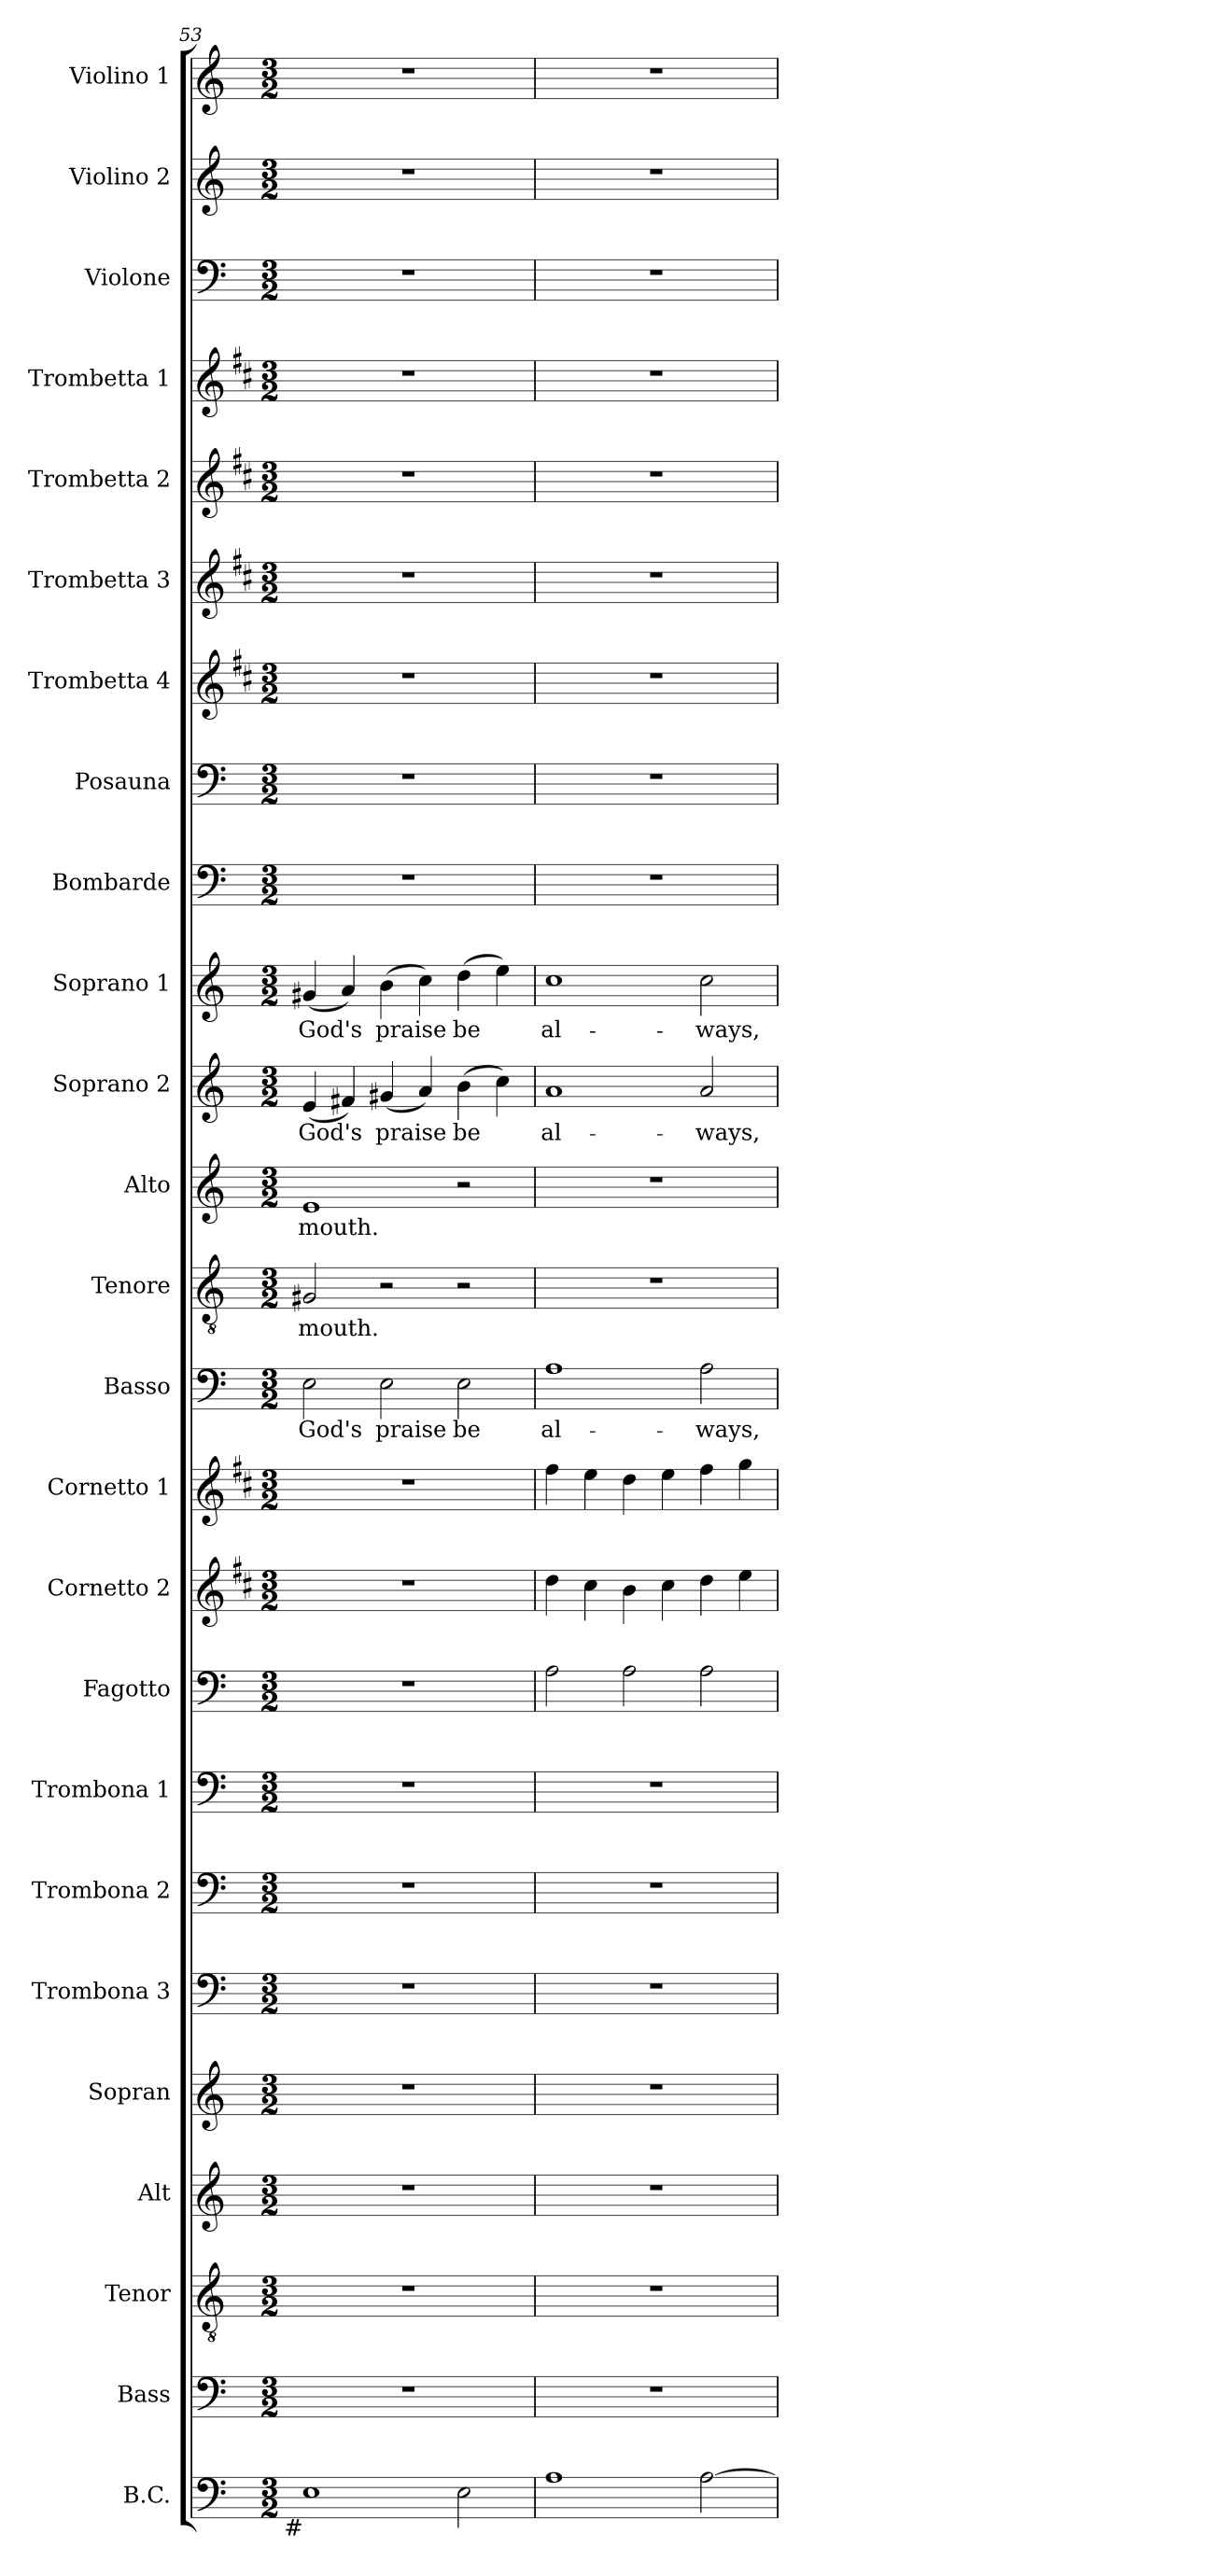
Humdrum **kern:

**kern	**kern	**kern	**kern	**kern	**kern	**kern	**kern	**kern	**kern	**kern	**kern	**text	**kern	**text	**kern	**text	**kern	**text	**kern	**text	**kern	**kern	**kern	**kern	**kern	**kern	**kern	**kern	**kern
*part25	*part24	*part23	*part22	*part21	*part20	*part19	*part18	*part17	*part16	*part15	*part14	*part14	*part13	*part13	*part12	*part12	*part11	*part11	*part10	*part10	*part9	*part8	*part7	*part6	*part5	*part4	*part3	*part2	*part1
*staff25	*staff24	*staff23	*staff22	*staff21	*staff20	*staff19	*staff18	*staff17	*staff16	*staff15	*staff14	*staff14	*staff13	*staff13	*staff12	*staff12	*staff11	*staff11	*staff10	*staff10	*staff9	*staff8	*staff7	*staff6	*staff5	*staff4	*staff3	*staff2	*staff1
*I"B.C.	*I"Bass	*I"Tenor	*I"Alt	*I"Sopran	*I"Trombona 3	*I"Trombona 2	*I"Trombona 1	*I"Fagotto	*I"Cornetto 2	*I"Cornetto 1	*I"Basso	*	*I"Tenore	*	*I"Alto	*	*I"Soprano 2	*	*I"Soprano 1	*	*I"Bombarde	*I"Posauna	*I"Trombetta 4	*I"Trombetta 3	*I"Trombetta 2	*I"Trombetta 1	*I"Violone	*I"Violino 2	*I"Violino 1
*I'B.C.	*I'B.	*I'T.	*I'A.	*I'S.	*I'Tbn. 2	*I'Tbn. 2	*I'Tbn. 1	*I'Fag.	*I'Cor. 2	*I'Cor. 1	*I'B.	*	*I'T.	*	*I'A.	*	*I'S.	*	*I'S.	*	*	*	*	*	*	*	*	*I'Vl. 2	*I'Vl. 1
*clefF4	*clefF4	*clefGv2	*clefG2	*clefG2	*clefF4	*clefF4	*clefF4	*clefF4	*clefG2	*clefG2	*clefF4	*	*clefGv2	*	*clefG2	*	*clefG2	*	*clefG2	*	*clefF4	*clefF4	*clefG2	*clefG2	*clefG2	*clefG2	*clefF4	*clefG2	*clefG2
*	*	*ITrd7c12	*	*	*	*	*	*	*ITrd1c2	*ITrd1c2	*	*	*ITrd7c12	*	*	*	*	*	*	*	*	*	*ITrd1c2	*ITrd1c2	*ITrd1c2	*ITrd1c2	*	*	*
*k[]	*k[]	*k[]	*k[]	*k[]	*k[]	*k[]	*k[]	*k[]	*k[]	*k[]	*k[]	*	*k[]	*	*k[]	*	*k[]	*	*k[]	*	*k[]	*k[]	*k[]	*k[]	*k[]	*k[]	*k[]	*k[]	*k[]
*C:	*C:	*C:	*C:	*C:	*C:	*C:	*C:	*C:	*C:	*C:	*C:	*	*C:	*	*C:	*	*C:	*	*C:	*	*C:	*C:	*C:	*C:	*C:	*C:	*C:	*C:	*C:
*M3/2	*M3/2	*M3/2	*M3/2	*M3/2	*M3/2	*M3/2	*M3/2	*M3/2	*M3/2	*M3/2	*M3/2	*	*M3/2	*	*M3/2	*	*M3/2	*	*M3/2	*	*M3/2	*M3/2	*M3/2	*M3/2	*M3/2	*M3/2	*M3/2	*M3/2	*M3/2
=53	=53	=53	=53	=53	=53	=53	=53	=53	=53	=53	=53	=53	=53	=53	=53	=53	=53	=53	=53	=53	=53	=53	=53	=53	=53	=53	=53	=53	=53
!	!LO:N:vis=1	!LO:N:vis=1	!LO:N:vis=1	!LO:N:vis=1	!LO:N:vis=1	!LO:N:vis=1	!LO:N:vis=1	!LO:N:vis=1	!LO:N:vis=1	!LO:N:vis=1	!	!	!	!	!	!	!	!	!	!	!	!	!	!	!	!	!	!	!
!	!	!	!	!	!	!	!	!	!	!	!	!LO:LY:b:color=#000000	!	!	!	!	!	!	!	!	!	!	!	!	!	!	!	!	!
!	!	!	!	!	!	!	!	!	!	!	!	!	!	!LO:LY:b:color=#000000	!	!	!	!	!	!	!	!	!	!	!	!	!	!	!
!	!	!	!	!	!	!	!	!	!	!	!	!	!	!	!	!LO:LY:b:color=#000000	!	!	!	!	!	!	!	!	!	!	!	!	!
!	!	!	!	!	!	!	!	!	!	!	!	!	!	!	!	!	!	!LO:LY:b:color=#000000	!	!	!	!	!	!	!	!	!	!	!
!LO:TX:b:rj:t=#	!	!	!	!	!	!	!	!	!	!	!	!	!	!	!	!	!	!	!	!	!	!	!	!	!	!	!	!	!
!	!	!	!	!	!	!	!	!	!	!	!	!	!	!	!	!	!	!	!	!LO:LY:b:color=#000000	!LO:N:vis=1	!LO:N:vis=1	!LO:N:vis=1	!LO:N:vis=1	!LO:N:vis=1	!LO:N:vis=1	!LO:N:vis=1	!LO:N:vis=1	!LO:N:vis=1
1Ei	1.r	1.r	1.r	1.r	1.r	1.r	1.r	1.r	1.r	1.r	2Ei\	God's	2GG#Xi/	mouth.	1ei	mouth.	(4ei/	God's	(4g#Xi/	God's	1.r	1.r	1.r	1.r	1.r	1.r	1.r	1.r	1.r
.	.	.	.	.	.	.	.	.	.	.	.	.	.	.	.	.	4f#Xi/)	.	4ai/)	.	.	.	.	.	.	.	.	.	.
!	!	!	!	!	!	!	!	!	!	!	!	!LO:LY:b:color=#000000	!	!	!	!	!	!	!	!	!	!	!	!	!	!	!	!	!
!	!	!	!	!	!	!	!	!	!	!	!	!	!	!	!	!	!	!LO:LY:b:color=#000000	!	!	!	!	!	!	!	!	!	!	!
!	!	!	!	!	!	!	!	!	!	!	!	!	!	!	!	!	!	!	!	!LO:LY:b:color=#000000	!	!	!	!	!	!	!	!	!
.	.	.	.	.	.	.	.	.	.	.	2Ei\	praise	2r	.	.	.	(4g#Xi/	praise	(4bi\	praise	.	.	.	.	.	.	.	.	.
.	.	.	.	.	.	.	.	.	.	.	.	.	.	.	.	.	4ai/)	.	4cci\)	.	.	.	.	.	.	.	.	.	.
!	!	!	!	!	!	!	!	!	!	!	!	!LO:LY:b:color=#000000	!	!	!	!	!	!	!	!	!	!	!	!	!	!	!	!	!
!	!	!	!	!	!	!	!	!	!	!	!	!	!	!	!	!	!	!LO:LY:b:color=#000000	!	!	!	!	!	!	!	!	!	!	!
!	!	!	!	!	!	!	!	!	!	!	!	!	!	!	!	!	!	!	!	!LO:LY:b:color=#000000	!	!	!	!	!	!	!	!	!
2Ei\	.	.	.	.	.	.	.	.	.	.	2Ei\	be	2r	.	2r	.	(4bi\	be	(4ddi\	be	.	.	.	.	.	.	.	.	.
.	.	.	.	.	.	.	.	.	.	.	.	.	.	.	.	.	4cci\)	.	4eei\)	.	.	.	.	.	.	.	.	.	.
=54	=54	=54	=54	=54	=54	=54	=54	=54	=54	=54	=54	=54	=54	=54	=54	=54	=54	=54	=54	=54	=54	=54	=54	=54	=54	=54	=54	=54	=54
!	!LO:N:vis=1	!LO:N:vis=1	!LO:N:vis=1	!LO:N:vis=1	!LO:N:vis=1	!LO:N:vis=1	!LO:N:vis=1	!	!	!	!	!	!	!	!	!	!	!	!	!	!	!	!	!	!	!	!	!	!
!	!	!	!	!	!	!	!	!	!	!	!	!LO:LY:b:color=#000000	!LO:N:vis=1	!	!LO:N:vis=1	!	!	!	!	!	!	!	!	!	!	!	!	!	!
!	!	!	!	!	!	!	!	!	!	!	!	!	!	!	!	!	!	!LO:LY:b:color=#000000	!	!	!	!	!	!	!	!	!	!	!
!	!	!	!	!	!	!	!	!	!	!	!	!	!	!	!	!	!	!	!	!LO:LY:b:color=#000000	!LO:N:vis=1	!LO:N:vis=1	!LO:N:vis=1	!LO:N:vis=1	!LO:N:vis=1	!LO:N:vis=1	!LO:N:vis=1	!LO:N:vis=1	!LO:N:vis=1
1Ai	1.r	1.r	1.r	1.r	1.r	1.r	1.r	2Ai\	4cci\	4eei\	1Ai	al-	1.r	.	1.r	.	1ai	al-	1cci	al-	1.r	1.r	1.r	1.r	1.r	1.r	1.r	1.r	1.r
.	.	.	.	.	.	.	.	.	4bi\	4ddi\	.	.	.	.	.	.	.	.	.	.	.	.	.	.	.	.	.	.	.
.	.	.	.	.	.	.	.	2Ai\	4ai\	4cci\	.	.	.	.	.	.	.	.	.	.	.	.	.	.	.	.	.	.	.
.	.	.	.	.	.	.	.	.	4bi\	4ddi\	.	.	.	.	.	.	.	.	.	.	.	.	.	.	.	.	.	.	.
!	!	!	!	!	!	!	!	!	!	!	!	!LO:LY:b:color=#000000	!	!	!	!	!	!	!	!	!	!	!	!	!	!	!	!	!
!	!	!	!	!	!	!	!	!	!	!	!	!	!	!	!	!	!	!LO:LY:b:color=#000000	!	!	!	!	!	!	!	!	!	!	!
!	!	!	!	!	!	!	!	!	!	!	!	!	!	!	!	!	!	!	!	!LO:LY:b:color=#000000	!	!	!	!	!	!	!	!	!
[2Ai\	.	.	.	.	.	.	.	2Ai\	4cci\	4eei\	2Ai\	-ways,	.	.	.	.	2ai/	-ways,	2cci\	-ways,	.	.	.	.	.	.	.	.	.
.	.	.	.	.	.	.	.	.	4ddi\	4ffi\	.	.	.	.	.	.	.	.	.	.	.	.	.	.	.	.	.	.	.
=	=	=	=	=	=	=	=	=	=	=	=	=	=	=	=	=	=	=	=	=	=	=	=	=	=	=	=	=	=
*-	*-	*-	*-	*-	*-	*-	*-	*-	*-	*-	*-	*-	*-	*-	*-	*-	*-	*-	*-	*-	*-	*-	*-	*-	*-	*-	*-	*-	*-
